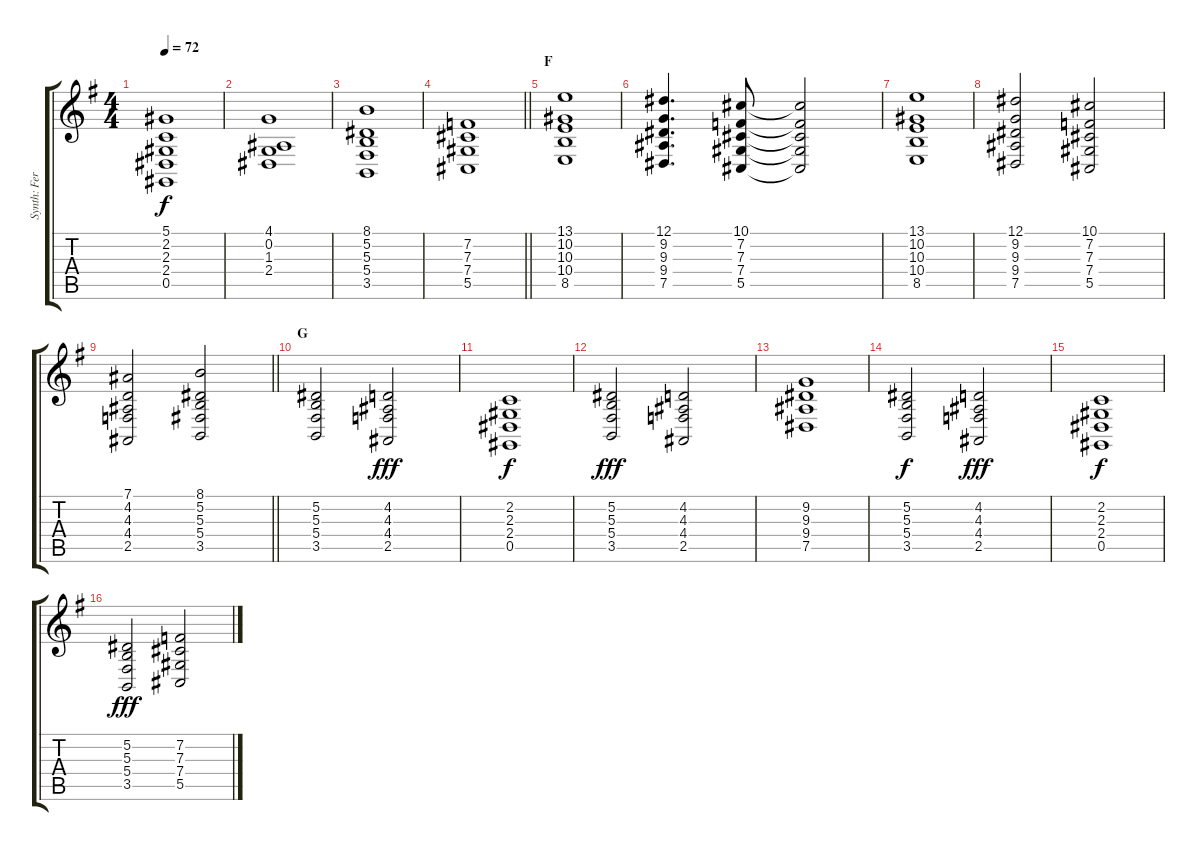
\track ("Synth: Ferdy" "Synth: Fer") {instrument stringensemble1}
\staff {score tabs}
\tuning (Eb4 Bb3 Gb3 Db3 Ab2 Eb2) {hide}
\ts (4 4)
\tempo 72
\clef g2
\ks g
(5.1 2.2 2.3 2.4 0.5).1{dy f} |
(4.1 0.2 1.3 2.4).1 |
(8.1 5.2 5.3 5.4 3.5).1 |
\barLineRight lightlight
(7.2 7.3 7.4 5.5).1 |
\section ("" "F")
(13.1 10.2 10.3 10.4 8.5).1 |
(12.1 9.2 9.3 9.4 7.5).4{d} (10.1 7.2 7.3 7.4 5.5).8 (10.1{t} 7.2{t} 7.3{t} 7.4{t} 5.5{t}).2 |
(13.1 10.2 10.3 10.4 8.5).1 |
(12.1 9.2 9.3 9.4 7.5).2 (10.1 7.2 7.3 7.4 5.5).2 |
\barLineRight lightlight
(7.1 4.2 4.3 4.4 2.5).2 (8.1 5.2 5.3 5.4 3.5).2 |
\section ("" "G")
(5.2 5.3 5.4 3.5).2 (4.2 4.3 4.4 2.5).2{dy fff} |
(2.2 2.3 2.4 0.5).1{dy f} |
(5.2 5.3 5.4 3.5).2{dy fff} (4.2 4.3 4.4 2.5).2 |
(9.2 9.3 9.4 7.5).1 |
(5.2 5.3 5.4 3.5).2{dy f} (4.2 4.3 4.4 2.5).2{dy fff} |
(2.2 2.3 2.4 0.5).1{dy f} |
(5.2 5.3 5.4 3.5).2{dy fff} (7.2 7.3 7.4 5.5).2
